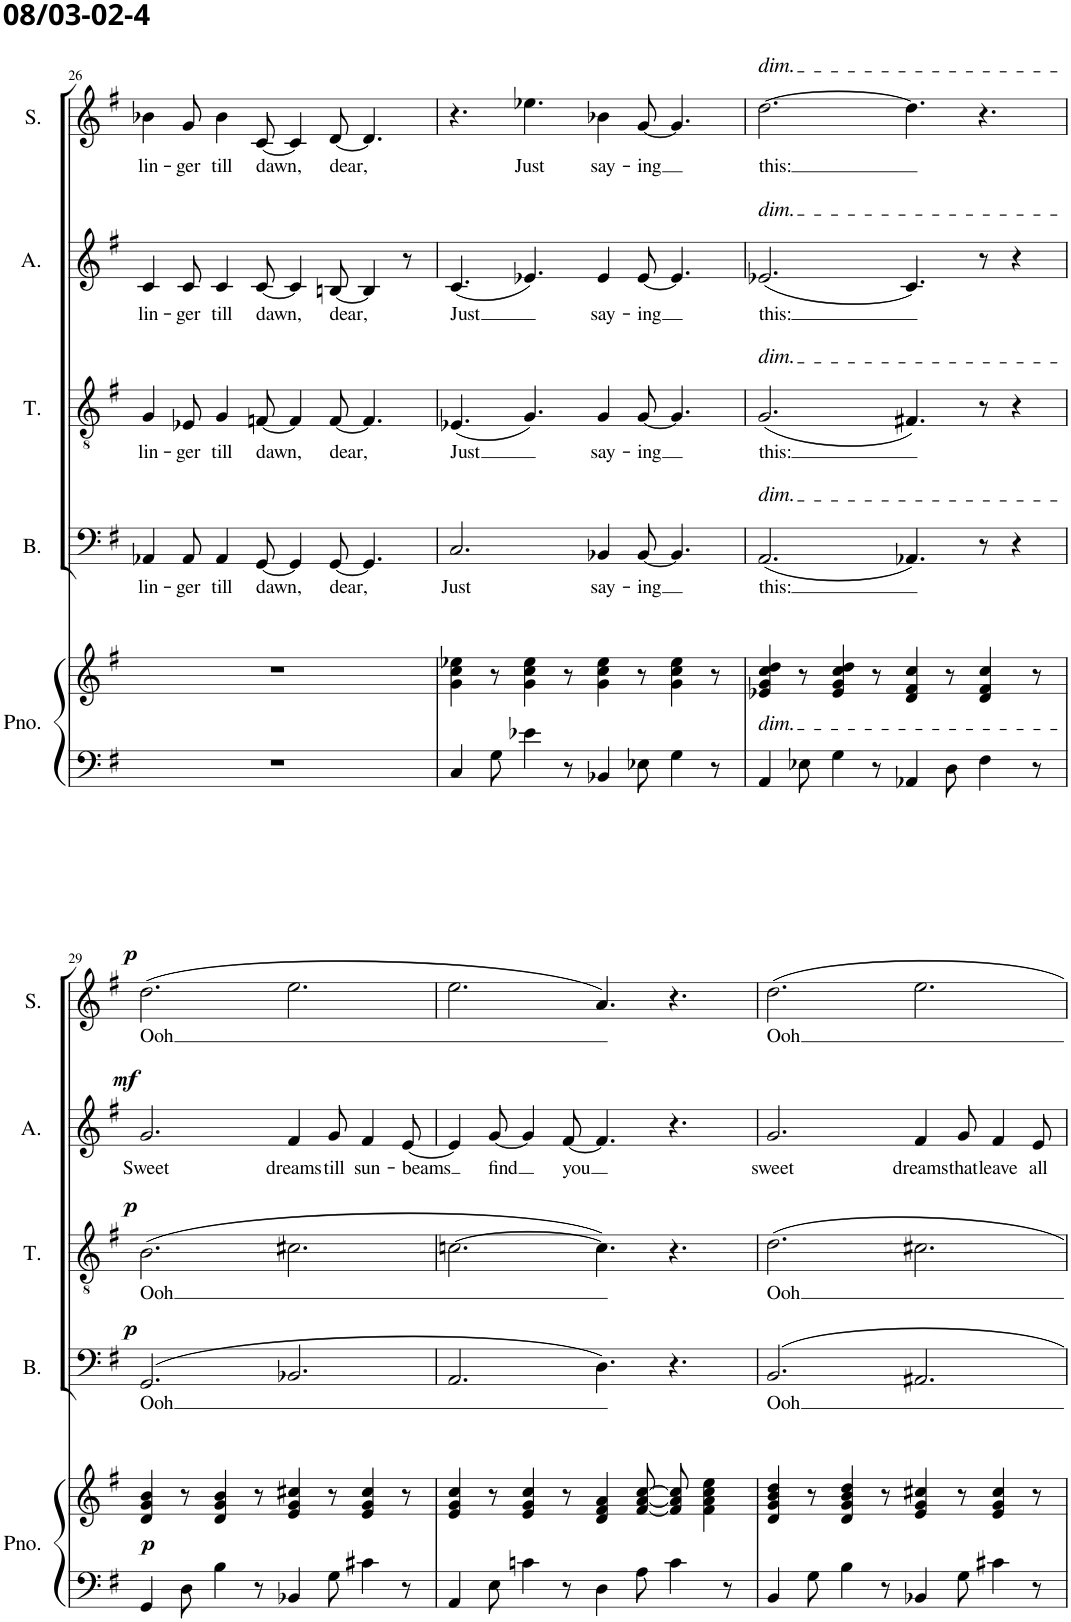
**kern	**kern	**dynam	**kern	**text	**dynam	**kern	**text	**dynam	**kern	**text	**dynam	**kern	**text	**dynam
*part5	*part5	*part5	*part4	*part4	*part4	*part3	*part3	*part3	*part2	*part2	*part2	*part1	*part1	*part1
*staff6	*staff5	*staff5/6	*staff4	*staff4	*staff4	*staff3	*staff3	*staff3	*staff2	*staff2	*staff2	*staff1	*staff1	*staff1
*I"Piano	*	*	*I"Bas	*	*	*I"Tenor	*	*	*I"Alt	*	*	*I"Sopraan	*	*
*I'Pno.	*	*	*I'B.	*	*	*I'T.	*	*	*I'A.	*	*	*I'S.	*	*
!!LO:PB:g=z
*clefF4	*clefG2	*	*clefF4	*	*	*clefGv2	*	*	*clefG2	*	*	*clefG2	*	*
*k[f#]	*k[f#]	*	*k[f#]	*	*	*k[f#]	*	*	*k[f#]	*	*	*k[f#]	*	*
*M12/8	*M12/8	*	*M12/8	*	*	*M12/8	*	*	*M12/8	*	*	*M12/8	*	*
=26	=26	=26	=26	=26	=26	=26	=26	=26	=26	=26	=26	=26	=26	=26
!	!	!	!	!LO:LY:b	!	!	!LO:LY:b	!	!	!LO:LY:b	!	!	!LO:LY:b	!
1.r	1.r	.	4AA-X/	lin-	.	4G/	lin-	.	4c/	lin-	.	4b-X\	lin-	.
!	!	!	!	!LO:LY:b	!	!	!LO:LY:b	!	!	!LO:LY:b	!	!	!LO:LY:b	!
.	.	.	8AA-/	-ger	.	8E-X/	-ger	.	8c/	-ger	.	8g/	-ger	.
!	!	!	!	!LO:LY:b	!	!	!LO:LY:b	!	!	!LO:LY:b	!	!	!LO:LY:b	!
.	.	.	4AA-/	till	.	4G/	till	.	4c/	till	.	4b-\	till	.
!	!	!	!	!LO:LY:b	!	!	!LO:LY:b	!	!	!LO:LY:b	!	!	!LO:LY:b	!
.	.	.	[8GG/	dawn,	.	[8Fn/	dawn,	.	[8c/	dawn,	.	[8c/	dawn,	.
.	.	.	4GG/]	.	.	4F/]	.	.	4c/]	.	.	4c/]	.	.
!	!	!	!	!LO:LY:b	!	!	!LO:LY:b	!	!	!LO:LY:b	!	!	!LO:LY:b	!
.	.	.	[8GG/	dear,	.	[8F/	dear,	.	[8Bn/	dear,	.	[8d/	dear,	.
.	.	.	4.GG/]	.	.	4.F/]	.	.	4B/]	.	.	4.d/]	.	.
.	.	.	.	.	.	.	.	.	8r	.	.	.	.	.
=27	=27	=27	=27	=27	=27	=27	=27	=27	=27	=27	=27	=27	=27	=27
!	!	!	!	!LO:LY:b	!	!	!LO:LY:b	!	!	!LO:LY:b	!	!	!	!
4C/	4g\ 4cc\ 4ee-X\	.	2.C/	Just	.	(4.E-X/	Just	.	(4.c/	Just	.	4.r	.	.
8G\	8r	.	.	.	.	.	.	.	.	.	.	.	.	.
!	!	!	!	!	!	!	!	!	!	!	!	!	!LO:LY:b	!
4e-X\	4g\ 4cc\ 4ee-\	.	.	.	.	4.G/)	.	.	4.e-X/)	.	.	4.ee-X\	Just	.
8r	8r	.	.	.	.	.	.	.	.	.	.	.	.	.
!	!	!	!	!LO:LY:b	!	!	!LO:LY:b	!	!	!LO:LY:b	!	!	!LO:LY:b	!
4BB-X/	4g\ 4cc\ 4ee-\	.	4BB-X/	say-	.	4G/	say-	.	4e-/	say-	.	4b-X\	say-	.
!	!	!	!	!LO:LY:b	!	!	!LO:LY:b	!	!	!LO:LY:b	!	!	!LO:LY:b	!
8E-X\	8r	.	[8BB-/	-ing	.	[8G/	-ing	.	[8e-/	-ing	.	[8g/	-ing	.
4G\	4g\ 4cc\ 4ee-\	.	4.BB-/]	.	.	4.G/]	.	.	4.e-/]	.	.	4.g/]	.	.
8r	8r	.	.	.	.	.	.	.	.	.	.	.	.	.
=28	=28	=28	=28	=28	=28	=28	=28	=28	=28	=28	=28	=28	=28	=28
!	!	!	!	!	!	!	!	!	!	!	!	!LO:TX:a:i:t=dim.	!	!
!	!	!	!	!	!	!	!	!	!LO:TX:a:i:t=dim.	!	!	!	!	!
!	!	!	!	!	!	!LO:TX:a:i:t=dim.	!	!	!	!	!	!	!	!
!	!	!	!LO:TX:a:i:t=dim.	!	!	!	!	!	!	!	!	!	!	!
!	!LO:TX:b:i:t=dim.	!	!	!	!	!	!	!	!	!	!	!	!	!
!	!	!	!	!LO:LY:b	!	!	!LO:LY:b	!	!	!LO:LY:b	!	!	!LO:LY:b	!
4AA/	4e-X/ 4g/ 4cc/ 4dd/	.	(2.AA/	this:	.	(2.G/	this:	.	(2.e-X/	this:	.	[2.dd\	this:	.
8E-X\	8r	.	.	.	.	.	.	.	.	.	.	.	.	.
4G\	4e-/ 4g/ 4cc/ 4dd/	.	.	.	.	.	.	.	.	.	.	.	.	.
8r	8r	.	.	.	.	.	.	.	.	.	.	.	.	.
4AA-X/	4d/ 4f#/ 4cc/	.	4.AA-X/)	.	.	4.F#X/)	.	.	4.c/)	.	.	4.dd\]	.	.
8D\	8r	.	.	.	.	.	.	.	.	.	.	.	.	.
4F#\	4d/ 4f#/ 4cc/	.	8r	.	.	8r	.	.	8r	.	.	4.r	.	.
.	.	.	4r	.	.	4r	.	.	4r	.	.	.	.	.
8r	8r	.	.	.	.	.	.	.	.	.	.	.	.	.
!!LO:LB:g=z
=29	=29	=29	=29	=29	=29	=29	=29	=29	=29	=29	=29	=29	=29	=29
!	!	!LO:DY:b	!	!LO:LY:b	!LO:DY:a	!	!LO:LY:b	!LO:DY:a	!	!LO:LY:b	!LO:DY:a	!	!LO:LY:b	!LO:DY:a
4GG/	4d/ 4g/ 4b/	p	(2.GG/	Ooh	p	(2.B\	Ooh	p	2.g/	Sweet	mf	(2.dd\	Ooh	p
8D\	8r	.	.	.	.	.	.	.	.	.	.	.	.	.
4B\	4d/ 4g/ 4b/	.	.	.	.	.	.	.	.	.	.	.	.	.
8r	8r	.	.	.	.	.	.	.	.	.	.	.	.	.
!	!	!	!	!	!	!	!	!	!	!LO:LY:b	!	!	!	!
4BB-X/	4e/ 4g/ 4cc#X/	.	2.BB-X/	.	.	2.c#X\	.	.	4f#/	dreams	.	2.ee\	.	.
!	!	!	!	!	!	!	!	!	!	!LO:LY:b	!	!	!	!
8G\	8r	.	.	.	.	.	.	.	8g/	till	.	.	.	.
!	!	!	!	!	!	!	!	!	!	!LO:LY:b	!	!	!	!
4c#X\	4e/ 4g/ 4cc#/	.	.	.	.	.	.	.	4f#/	sun-	.	.	.	.
!	!	!	!	!	!	!	!	!	!	!LO:LY:b	!	!	!	!
8r	8r	.	.	.	.	.	.	.	[8e/	-beams	.	.	.	.
=30	=30	=30	=30	=30	=30	=30	=30	=30	=30	=30	=30	=30	=30	=30
4AA/	4e/ 4g/ 4cc/	.	2.AA/	.	.	[2.cn\	.	.	4e/]	.	.	2.ee\	.	.
!	!	!	!	!	!	!	!	!	!	!LO:LY:b	!	!	!	!
8E\	8r	.	.	.	.	.	.	.	[8g/	find	.	.	.	.
4cn\	4e/ 4g/ 4cc/	.	.	.	.	.	.	.	4g/]	.	.	.	.	.
!	!	!	!	!	!	!	!	!	!	!LO:LY:b	!	!	!	!
8r	8r	.	.	.	.	.	.	.	[8f#/	you	.	.	.	.
4D\	4d/ 4f#/ 4a/	.	4.D\)	.	.	4.c\])	.	.	4.f#/]	.	.	4.a/)	.	.
8A\	[8f#/ [8a/ [8cc/	.	.	.	.	.	.	.	.	.	.	.	.	.
4c\	8f#/] 8a/] 8cc/]	.	4.r	.	.	4.r	.	.	4.r	.	.	4.r	.	.
.	4f#\ 4a\ 4cc\ 4ee\	.	.	.	.	.	.	.	.	.	.	.	.	.
8r	.	.	.	.	.	.	.	.	.	.	.	.	.	.
=31	=31	=31	=31	=31	=31	=31	=31	=31	=31	=31	=31	=31	=31	=31
!	!	!	!	!LO:LY:b	!	!	!LO:LY:b	!	!	!LO:LY:b	!	!	!LO:LY:b	!
4BB/	4d/ 4g/ 4b/ 4dd/	.	2.BB/	Ooh	.	2.d\	Ooh	.	2.g/	sweet	.	2.dd\	Ooh	.
8G\	8r	.	.	.	.	.	.	.	.	.	.	.	.	.
4B\	4d/ 4g/ 4b/ 4dd/	.	.	.	.	.	.	.	.	.	.	.	.	.
8r	8r	.	.	.	.	.	.	.	.	.	.	.	.	.
!	!	!	!	!	!	!	!	!	!	!LO:LY:b	!	!	!	!
4BB-X/	4e/ 4g/ 4cc#X/	.	2.AA#X/	.	.	2.c#X\	.	.	4f#/	dreams	.	2.ee\	.	.
!	!	!	!	!	!	!	!	!	!	!LO:LY:b	!	!	!	!
8G\	8r	.	.	.	.	.	.	.	8g/	that	.	.	.	.
!	!	!	!	!	!	!	!	!	!	!LO:LY:b	!	!	!	!
4c#X\	4e/ 4g/ 4cc#/	.	.	.	.	.	.	.	4f#/	leave	.	.	.	.
!	!	!	!	!	!	!	!	!	!	!LO:LY:b	!	!	!	!
8r	8r	.	.	.	.	.	.	.	8e/	all	.	.	.	.
=	=	=	=	=	=	=	=	=	=	=	=	=	=	=
*-	*-	*-	*-	*-	*-	*-	*-	*-	*-	*-	*-	*-	*-	*-
